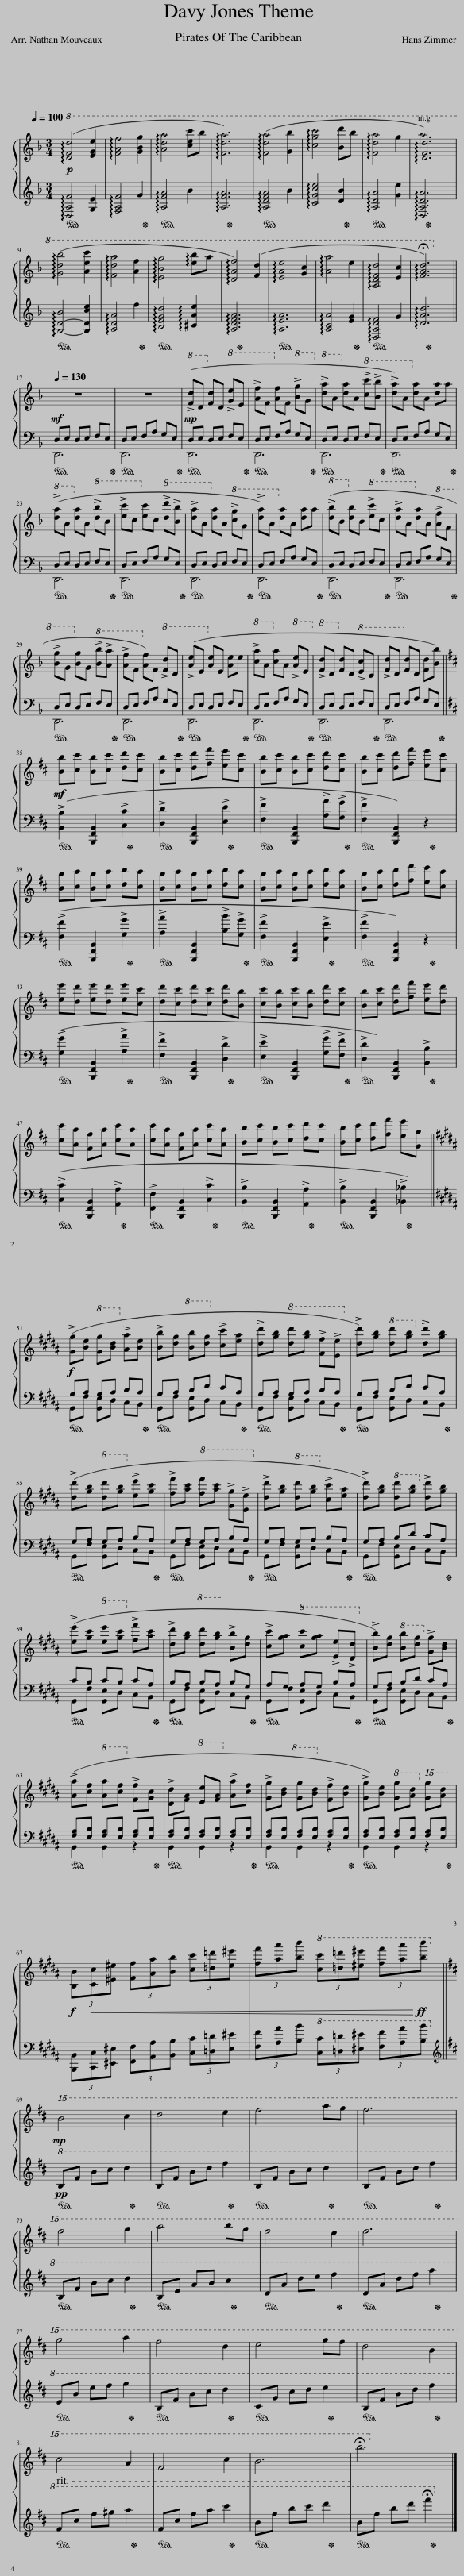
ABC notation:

X:1
%%score { ( 1 3 ) | ( 2 4 ) }
L:1/8
Q:1/4=100
M:3/4
I:linebreak $
K:F
V:1 treble
V:3 treble
V:2 treble
V:4 treble
V:1
!p!!8va(! (!arpeggio![dfd']4 [ege']2 | !arpeggio![faf']4 [gbg']2 | !arpeggio![ad'a']4 [c'e'c'']b' | !arpeggio![fd'a']6) | !arpeggio![fd'a']4 [gb']2 | %5
 !arpeggio![c'g'c'']4 [bd'']b' | !arpeggio![fd'a']4 g'2 | !arpeggio![dfd']6 |$ (!arpeggio![gd'b']4 [ae'c'']2 | !arpeggio![fd'a']4 [af']2 | %10
 !arpeggio![ebg']4 !arpeggio![e'b']a' | !arpeggio![daf']4) ([fd']2 | !arpeggio![eae']4 [gc']2 | !arpeggio![aa']4 e'2 | !arpeggio![Adfd']4 [ec']2 | %15
 !arpeggio!!fermata![fad']6)!8va)! ||$[Q:1/4=130]!mf! z6 | z6 |!mp!!8va(! (!>![fd']d!8va)! [Fd]D!8va(! !>![ge']e | !>![af']f!8va)! [Af]F!8va(! !>![bg']g!8va)! | %20
!8va(! !>![d'a']a!8va)! [da]A!8va(! !>![c'c'']!>![bb'] | !>![d'a'])a!8va)! [da]A [da]a |$!8va(! (!>![d'a']a!8va)! [da]A!8va(! !>![d'b']b | !>![e'c'']c'!8va)! [ec']c!8va(! !>![d'd'']!>![bb'] | !>![d'a']a!8va)! [da]A!8va(! !>![c'g']g | %25
 !>![d'a'])a!8va)! [da]A [da]a |!8va(! (!>![d'b']b!8va)! [db]B!8va(! !>![e'c'']c' | !>![d'a']a!8va)! [da]A!8va(! !>![af']f |$ !>![bg']g!8va)! [Bg]G!8va(! !>![bb']!>![aa'] | !>![af']f!8va)! [Af])F!8va(! !>![fd']d | %30
 (!>![ae']e!8va)! [Ae]E [Ae]e |!8va(! !>![c'a']a!8va)! [ca]A!8va(! !>![ae']e!8va)! |!8va(! !>![fd']d!8va)! [Fd]D!8va(! !>![ec']c | !>![fd']d!8va)! [Fd]D [Fd][Bb]) ||$[K:D]!mf! [Bb][cc'] [Bb][cc'] [dd'][cc'] | %35
 [Bb][cc'] [dd'][ff'] [ee'][cc'] | [Bb][cc'] [Bb][cc'] [dd'][cc'] | [Bb][cc'] [dd'][ff'] [ee'][cc'] |$ [Bb][cc'] [Bb][cc'] [dd'][cc'] | [Bb][cc'] [Bb][cc'] [dd'][cc'] | %40
 [Bb][cc'] [Bb][cc'] [dd'][cc'] | [Bb][cc'] [dd'][ff'] [ee'][cc'] |$ [ee'][dd'] [ee'][dd'] [ee'][cc'] | [dd'][cc'] [dd'][cc'] [dd'][Bb] | [cc'][Bb] [cc'][Bb] [dd'][cc'] | %45
 [Bb][cc'] [dd'][ff'] [ee'][dd'] |$ [cc'][Aa] [Ff][Aa] [cc'][Aa] | [cc'][Aa] [Ff][Aa] [cc'][Aa] | [Bb][cc'] [Bb][cc'] [dd'][cc'] | [Bb][cc'] [dd'][ff'] [ee'][Gg] ||$ %50
[K:B]!f! (!>![Gg][Be]!8va(! [gg'][bd']!8va)! !>![Aa][Be] | !>![Bb][dg]!8va(! [bb'][d'g']!8va)! !>![cc'][ea] | !>![dd'][gb]!8va(! [d'd''][g'b'] !>![ff']!>![ee']!8va)! | !>![dd'])[gb]!8va(! [d'd''][g'b']!8va)! !>![dd'][gb] |$ (!>![dd'][gb]!8va(! [d'd''][g'b']!8va)! !>![ee'][gc'] | %55
 !>![ff'][ac']!8va(! [f'f''][a'c''] !>![gg']!>![ee']!8va)! | !>![dd'][gb]!8va(! [d'd''][g'b']!8va)! !>![cc'][ea] | !>![dd'])[gb]!8va(! [d'd''][g'b']!8va)! !>![dd'][gb] |$ (!>![ee'][gc']!8va(! [e'e''][g'c'']!8va)! !>![ff'][ac'] | !>![dd'][gb]!8va(! [d'd''][g'b']!8va)! !>![Bb][dg] | %60
 !>![cc'][ga]!8va(! [c'c''][g'a'] !>![ee']!>![dd']!8va)! | !>![Bb])[dg]!8va(! [bb'][d'g']!8va)! !>![Gg][Bd] |$ (!>![Aa][cf]!8va(! [aa'][c'f']!8va)! !>![Ff][Gc] | !>![Dd][FA]!8va(! [ee'][fa]!8va)! !>![Aa][cf] | !>![Gg][Bd]!8va(! [gg'][bd']!8va)! !>![Ff][Be] | %65
 !>![Gg][Be]!8va(! [gg'][ad']!8va)!!8va(! [g'g''])[a'd'']!8va)! |$!f! (3[B,B]!<(![Cc][^E^e] (3[Ff][Aa][Bb] (3[cc'][=d=d'][e^e'] | (3[ff'][aa'][bb']!8va(! (3[c'c''][=d'=d''][^e'^e''] (3[f'f''][a'a'']!<)!!ff![b'b'']!8va)! ||$[K:D]!mp!!8va(! b'4 c''2 | d''4 e''2 | %70
 f''4 a''g'' | f''6 |$ f''4 g''2 | a''4 b''g'' | f''4 e''2 | %75
 f''6 |$ g''4 a''2 | f''4 d''2 | e''4 g''f'' | d''4 b'2 |$ %80
[Q:1/4=130] c''4[Q:1/4=125] a'2[Q:1/4=128][Q:1/4=127][Q:1/4=126] |[Q:1/4=122] f'4[Q:1/4=117] c''2[Q:1/4=121][Q:1/4=120][Q:1/4=118] |[Q:1/4=115] b'6[Q:1/4=113][Q:1/4=112][Q:1/4=111][Q:1/4=110] |[Q:1/4=107] !fermata!b''6!8va)![Q:1/4=106][Q:1/4=105][Q:1/4=103][Q:1/4=102] |] %84
V:2
!ped! !arpeggio![D,A,F]4 [G,E]2 | !arpeggio![F,A,F]4 G2!ped-up! |!ped! !arpeggio![A,FA]4 B2 | !arpeggio![A,FA]6!ped-up! |!ped! !arpeggio![A,DFA]4 B2 | %5
 !arpeggio![CGce]4 [DB]2!ped-up! |!ped! !arpeggio![A,DA]4 [Ge]2 | !arpeggio![D,A,DA]6!ped-up! |$!ped! !arpeggio![G,-D-B]4 [G,Dce]2 | !arpeggio![A,DA]4 f2!ped-up! | %10
!ped! !arpeggio![B,EGd]4 !arpeggio![^CAe]2 | !arpeggio![A,DFA]6!ped-up! |!ped! !arpeggio![A,EA]6 | !arpeggio![A,CA]4 [EG]2!ped-up! |!ped! !arpeggio![D,A,DF]4 G2 | %15
 !arpeggio![DAd]6!ped-up! ||$!ped! D,E, D,E, F,E,!ped-up! |!ped! D,E, F,A, G,E,!ped-up! |!ped! D,E, D,E, F,E,!ped-up! |!ped! D,E, F,A, G,E,!ped-up! | %20
!ped! D,E, D,E, F,E,!ped-up! |!ped! D,E, F,A, G,E,!ped-up! |$!ped! D,E, D,E, F,E,!ped-up! |!ped! D,E, F,A, G,E,!ped-up! |!ped! D,E, D,E, F,E,!ped-up! | %25
!ped! D,E, F,A, G,E,!ped-up! |!ped! D,E, D,E, F,E,!ped-up! |!ped! D,E, F,A, G,E,!ped-up! |$!ped! D,E, D,E, F,E,!ped-up! |!ped! D,E, F,A, G,E,!ped-up! | %30
!ped! D,E, D,E, F,E,!ped-up! |!ped! D,E, F,A, G,E,!ped-up! |!ped! D,E, D,E, F,E,!ped-up! |!ped! D,E, F,A, G,E,!ped-up! ||$[K:D]!ped! (!>![B,,B,]2 [B,,,F,,B,,]2 !>![C,C]2!ped-up! | %35
!ped! !>![D,D]2 [B,,,F,,B,,]2 !>![E,E]2!ped-up! |!ped! !>![F,F]2 [B,,,F,,B,,]2 !>![A,A]!>![G,G]!ped-up! |!ped! !>![F,F]2 [B,,,F,,B,,]2) z2!ped-up! |$!ped! (!>![F,F]2 [B,,,F,,B,,]2 !>![G,G]2!ped-up! |!ped! !>![A,A]2 [B,,,F,,B,,]2 !>![B,B]!>![G,G]!ped-up! | %40
!ped! !>![F,F]2 [B,,,F,,B,,]2 !>![E,E]2!ped-up! |!ped! !>![F,F]2 [B,,,F,,B,,]2) z2!ped-up! |$!ped! (!>![G,G]2 [B,,,F,,B,,]2 !>![A,A]2!ped-up! |!ped! !>![F,F]2 [B,,,F,,B,,]2 !>![D,D]2!ped-up! |!ped! !>![E,E]2 [B,,,F,,B,,]2 !>![G,G]!>![F,F]!ped-up! | %45
!ped! !>![D,D]2) [B,,,F,,B,,]2 !>![B,,B,]2!ped-up! |$!ped! (!>![C,C]2 [B,,,F,,B,,]2 !>![A,,A,]2!ped-up! |!ped! !>![F,,F,]2 [B,,,F,,B,,]2 !>![C,C]2!ped-up! |!ped! !>![B,,B,]2 [B,,,F,,B,,]2 !>![A,,A,]2!ped-up! |!ped! !>![B,,B,]2 [B,,,F,,B,,]2 !>![_B,,_B,]2)!ped-up! ||$ %50
[K:B]!ped! G,A, G,A, B,A,!ped-up! |!ped! G,A, B,D CA,!ped-up! |!ped! G,A, G,A, B,A,!ped-up! |!ped! G,A, B,D CA,!ped-up! |$!ped! G,A, G,A, B,A,!ped-up! | %55
!ped! G,A, G,A, B,A,!ped-up! |!ped! G,A, G,A, B,A,!ped-up! |!ped! G,A, B,D CA,!ped-up! |$!ped! CB, CB, CA,!ped-up! |!ped! B,A, B,A, B,G,!ped-up! | %60
!ped! A,G, A,G, B,A,!ped-up! |!ped! G,A, B,D CA,!ped-up! |$!ped! [F,A,][E,B,] [F,A,][E,B,] [F,A,][E,B,]!ped-up! |!ped! [F,A,][E,B,] [F,A,][E,B,] [F,A,][E,B,]!ped-up! |!ped! [F,A,][E,B,] [F,A,][E,B,] [F,A,][E,B,]!ped-up! | %65
!ped! [F,A,][E,B,] [F,A,][E,B,] [F,A,][E,B,]!ped-up! |$ (3[B,,,B,,][C,,C,][^E,,^E,] (3[F,,F,][A,,A,][B,,B,] (3[C,C][=D,=D][E,^E] | (3[F,F][A,A][B,B]!8va(! (3[Cc][=D=d][^E^e] (3[Ff][Aa][Bb]!8va)! ||$[K:D][K:treble]!pp!!ped!!8va(! Bf bc' d'2!ped-up! |!ped! Bf bd' f'2!ped-up! | %70
!ped! Bf bc' d'2!ped-up! |!ped! Bf bd' f'2!ped-up! |$!ped! Bf bc' d'2!ped-up! |!ped! Be ab c'2!ped-up! |!ped! da d'e' f'2!ped-up! | %75
!ped! da d'f' a'2!ped-up! |$!ped! eb e'f' g'2!ped-up! |!ped! Bf bc' d'2!ped-up! |!ped! cg c'd' e'2!ped-up! |!ped! Bf bd' f'2!ped-up! |$ %80
!ped! fc' f'^g' a'2!ped-up! |!ped! fc' f'a' c''2!ped-up! |!ped! bf' b'c'' d''2!ped-up! |!ped! bf' b'd'' !fermata!f''2!8va)!!ped-up! |] %84
V:3
!8va(! x6 | x6 | x6 | x6 | x6 | %5
 x6 | x6 | a'6 |$ x6 | x6 | %10
 x6 | x6 | x6 | x6 | x6 | %15
 x6!8va)! ||$ x6 | x6 |!8va(! x2!8va)! x2!8va(! x2 | x2!8va)! x2!8va(! x2!8va)! | %20
!8va(! x2!8va)! x2!8va(! x2 | x2!8va)! x4 |$!8va(! x2!8va)! x2!8va(! x2 | x2!8va)! x2!8va(! x2 | x2!8va)! x2!8va(! x2 | %25
 x2!8va)! x4 |!8va(! x2!8va)! x2!8va(! x2 | x2!8va)! x2!8va(! x2 |$ x2!8va)! x2!8va(! x2 | x2!8va)! x2!8va(! x2 | %30
 x2!8va)! x4 |!8va(! x2!8va)! x2!8va(! x2!8va)! |!8va(! x2!8va)! x2!8va(! x2 | x2!8va)! x4 ||$[K:D] x6 | %35
 x6 | x6 | x6 |$ x6 | x6 | %40
 x6 | x6 |$ x6 | x6 | x6 | %45
 x6 |$ x6 | x6 | x6 | x6 ||$ %50
[K:B] x2!8va(! x2!8va)! x2 | x2!8va(! x2!8va)! x2 | x2!8va(! x4!8va)! | x2!8va(! x2!8va)! x2 |$ x2!8va(! x2!8va)! x2 | %55
 x2!8va(! x4!8va)! | x2!8va(! x2!8va)! x2 | x2!8va(! x2!8va)! x2 |$ x2!8va(! x2!8va)! x2 | x2!8va(! x2!8va)! x2 | %60
 x2!8va(! x4!8va)! | x2!8va(! x2!8va)! x2 |$ x2!8va(! x2!8va)! x2 | x2!8va(! x2!8va)! x2 | x2!8va(! x2!8va)! x2 | %65
 x2!8va(! x2!8va)!!8va(! x2!8va)! |$ x6 | x2!8va(! x4!8va)! ||$[K:D]!8va(! x6 | x6 | %70
 x6 | x6 |$ x6 | x6 | x6 | %75
 x6 |$ x6 | x6 | x6 | x6 |$ %80
 x6 | x6 | x6 | x6!8va)! |] %84
V:4
 x6 | x6 | x6 | x6 | x6 | %5
 x6 | x6 | x6 |$ x6 | x6 | %10
 x6 | x6 | x6 | x6 | x6 | %15
 x6 ||$ D,,6 | D,,6 | D,,6 | D,,6 | %20
 D,,6 | D,,6 |$ D,,6 | D,,6 | D,,6 | %25
 D,,6 | D,,6 | D,,6 |$ D,,6 | D,,6 | %30
 D,,6 | D,,6 | D,,6 | D,,6 ||$[K:D] x6 | %35
 x6 | x6 | x6 |$ x6 | x6 | %40
 x6 | x6 |$ x6 | x6 | x6 | %45
 x6 |$ x6 | x6 | x6 | x6 ||$ %50
[K:B] G,,F, [G,,E,]D, C,B,, | G,,F, [G,,E,]D, C,B,, | G,,F, [G,,E,]D, C,B,, | G,,F, [G,,E,]D, C,B,, |$ G,,F, [G,,E,]D, C,B,, | %55
 G,,F, [G,,E,]D, C,B,, | G,,F, [G,,E,]D, C,B,, | G,,F, [G,,E,]D, C,B,, |$ G,,F, [G,,E,]D, C,B,, | G,,F, [G,,E,]D, C,B,, | %60
 G,,F, [G,,E,]D, C,B,, | G,,F, [G,,E,]D, C,B,, |$ G,,2 G,,2 z2 | G,,2 G,,2 z2 | G,,2 G,,2 z2 | %65
 G,,2 G,,2 z2 |$ x6 | x2!8va(! x4!8va)! ||$[K:D][K:treble]!8va(! x6 | x6 | %70
 x6 | x6 |$ x6 | x6 | x6 | %75
 x6 |$ x6 | x6 | x6 | x6 |$ %80
 x6 | x6 | x6 | x6!8va)! |] %84
